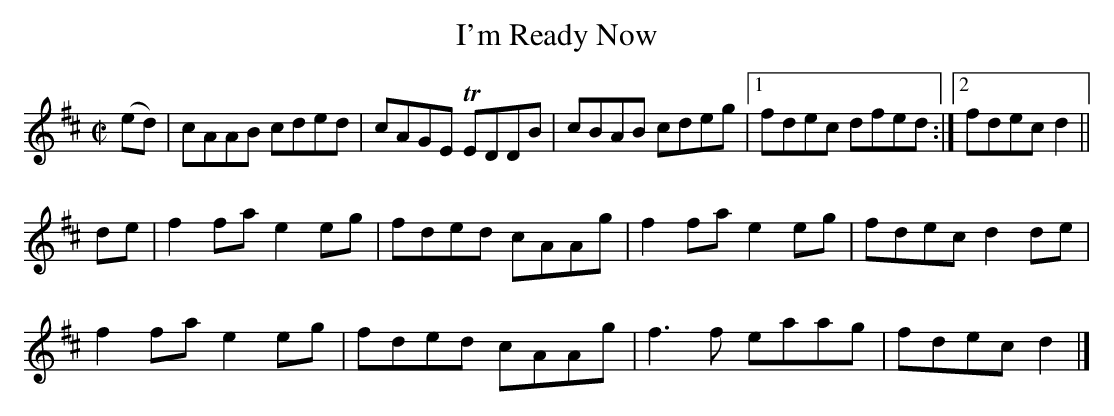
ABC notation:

X:1
T: I'm Ready Now
M: C|
L: 1/8
K: D
(ed)|cAAB cded|cAGE TEDDB|cBAB cdeg|1fdec dfed:|2fdecd2||
de|f2fae2eg|fded cAAg|f2fae2eg|fdecd2de|
f2fae2eg|fded cAAg|f3f eaag|fdecd2|]
